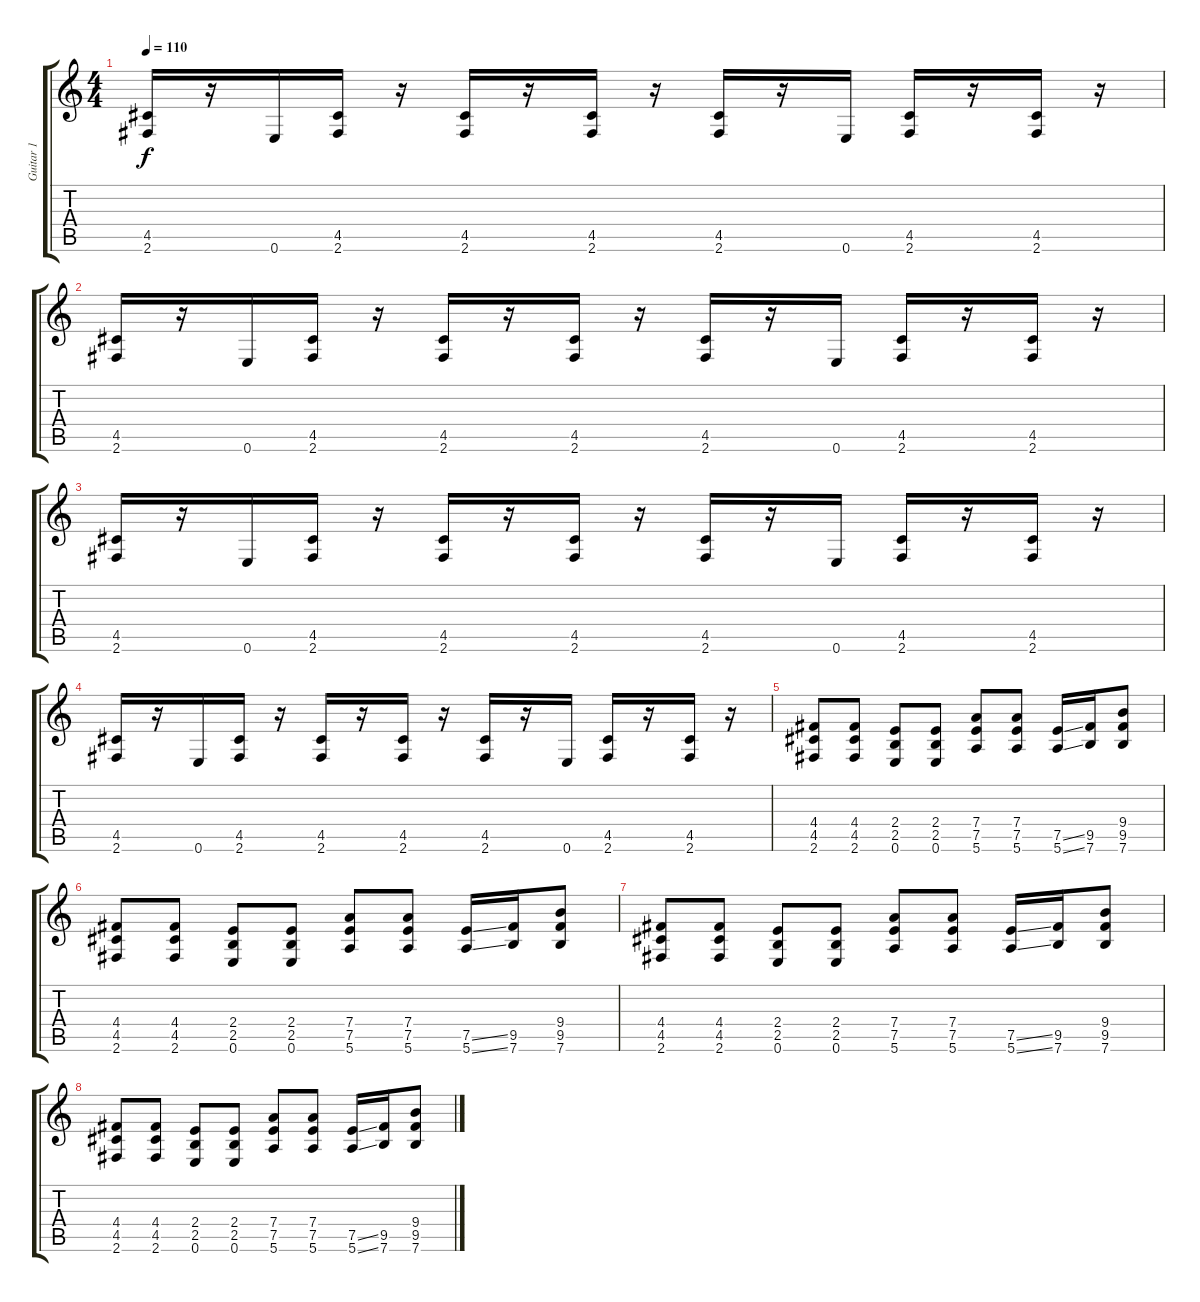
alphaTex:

\track ("Guitar 1" "Guitar 1") {instrument distortionguitar}
\staff {score tabs}
\tuning (E4 B3 G3 D3 A2 E2) {hide}
\ts (4 4)
\tempo 110
\clef g2
\ks c
(4.5 2.6).16{dy f} r.16 0.6.16 (4.5 2.6).16 r.16 (4.5 2.6).16 r.16 (4.5 2.6).16 r.16 (4.5 2.6).16 r.16 0.6.16 (4.5 2.6).16 r.16 (4.5 2.6).16 r.16 |
(4.5 2.6).16 r.16 0.6.16 (4.5 2.6).16 r.16 (4.5 2.6).16 r.16 (4.5 2.6).16 r.16 (4.5 2.6).16 r.16 0.6.16 (4.5 2.6).16 r.16 (4.5 2.6).16 r.16 |
(4.5 2.6).16 r.16 0.6.16 (4.5 2.6).16 r.16 (4.5 2.6).16 r.16 (4.5 2.6).16 r.16 (4.5 2.6).16 r.16 0.6.16 (4.5 2.6).16 r.16 (4.5 2.6).16 r.16 |
(4.5 2.6).16 r.16 0.6.16 (4.5 2.6).16 r.16 (4.5 2.6).16 r.16 (4.5 2.6).16 r.16 (4.5 2.6).16 r.16 0.6.16 (4.5 2.6).16 r.16 (4.5 2.6).16 r.16 |
(4.4 4.5 2.6).8 (4.4 4.5 2.6).8 (2.4 2.5 0.6).8 (2.4 2.5 0.6).8 (7.4 7.5 5.6).8 (7.4 7.5 5.6).8 (7.5{ss} 5.6{ss}).16 (9.5 7.6).16 (9.4 9.5 7.6).8 |
(4.4 4.5 2.6).8 (4.4 4.5 2.6).8 (2.4 2.5 0.6).8 (2.4 2.5 0.6).8 (7.4 7.5 5.6).8 (7.4 7.5 5.6).8 (7.5{ss} 5.6{ss}).16 (9.5 7.6).16 (9.4 9.5 7.6).8 |
(4.4 4.5 2.6).8 (4.4 4.5 2.6).8 (2.4 2.5 0.6).8 (2.4 2.5 0.6).8 (7.4 7.5 5.6).8 (7.4 7.5 5.6).8 (7.5{ss} 5.6{ss}).16 (9.5 7.6).16 (9.4 9.5 7.6).8 |
(4.4 4.5 2.6).8 (4.4 4.5 2.6).8 (2.4 2.5 0.6).8 (2.4 2.5 0.6).8 (7.4 7.5 5.6).8 (7.4 7.5 5.6).8 (7.5{ss} 5.6{ss}).16 (9.5 7.6).16 (9.4 9.5 7.6).8
